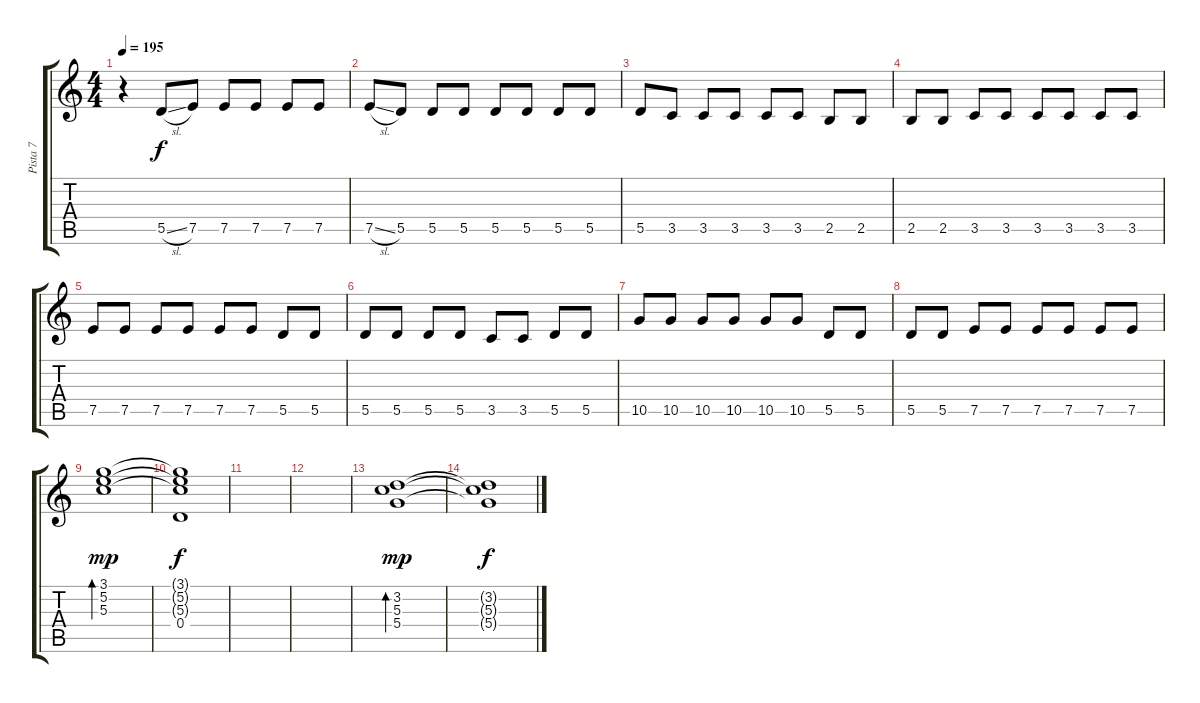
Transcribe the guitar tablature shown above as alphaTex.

\track ("Pista 7" "Pista 7") {instrument electricguitarjazz}
\staff {score tabs}
\tuning (E4 B3 G3 D3 A2 E2) {hide}
\ts (4 4)
\tempo 195
\clef g2
\ks c
r.4{dy f} 5.5{sl}.8 7.5.8 7.5.8 7.5.8 7.5.8 7.5.8 |
7.5{sl}.8 5.5.8 5.5.8 5.5.8 5.5.8 5.5.8 5.5.8 5.5.8 |
5.5.8 3.5.8 3.5.8 3.5.8 3.5.8 3.5.8 2.5.8 2.5.8 |
2.5.8 2.5.8 3.5.8 3.5.8 3.5.8 3.5.8 3.5.8 3.5.8 |
7.5.8 7.5.8 7.5.8 7.5.8 7.5.8 7.5.8 5.5.8 5.5.8 |
5.5.8 5.5.8 5.5.8 5.5.8 3.5.8 3.5.8 5.5.8 5.5.8 |
10.5.8 10.5.8 10.5.8 10.5.8 10.5.8 10.5.8 5.5.8 5.5.8 |
5.5.8 5.5.8 7.5.8 7.5.8 7.5.8 7.5.8 7.5.8 7.5.8 |
(3.1 5.2 5.3).1{bd 480 dy mp instrument electricguitarclean} |
(3.1{t} 5.2{t} 5.3{t} 0.4).1{dy f} |
|
|
(3.2 5.3 5.4).1{bd 480 dy mp} |
(3.2{t} 5.3{t} 5.4{t}).1{dy f}
